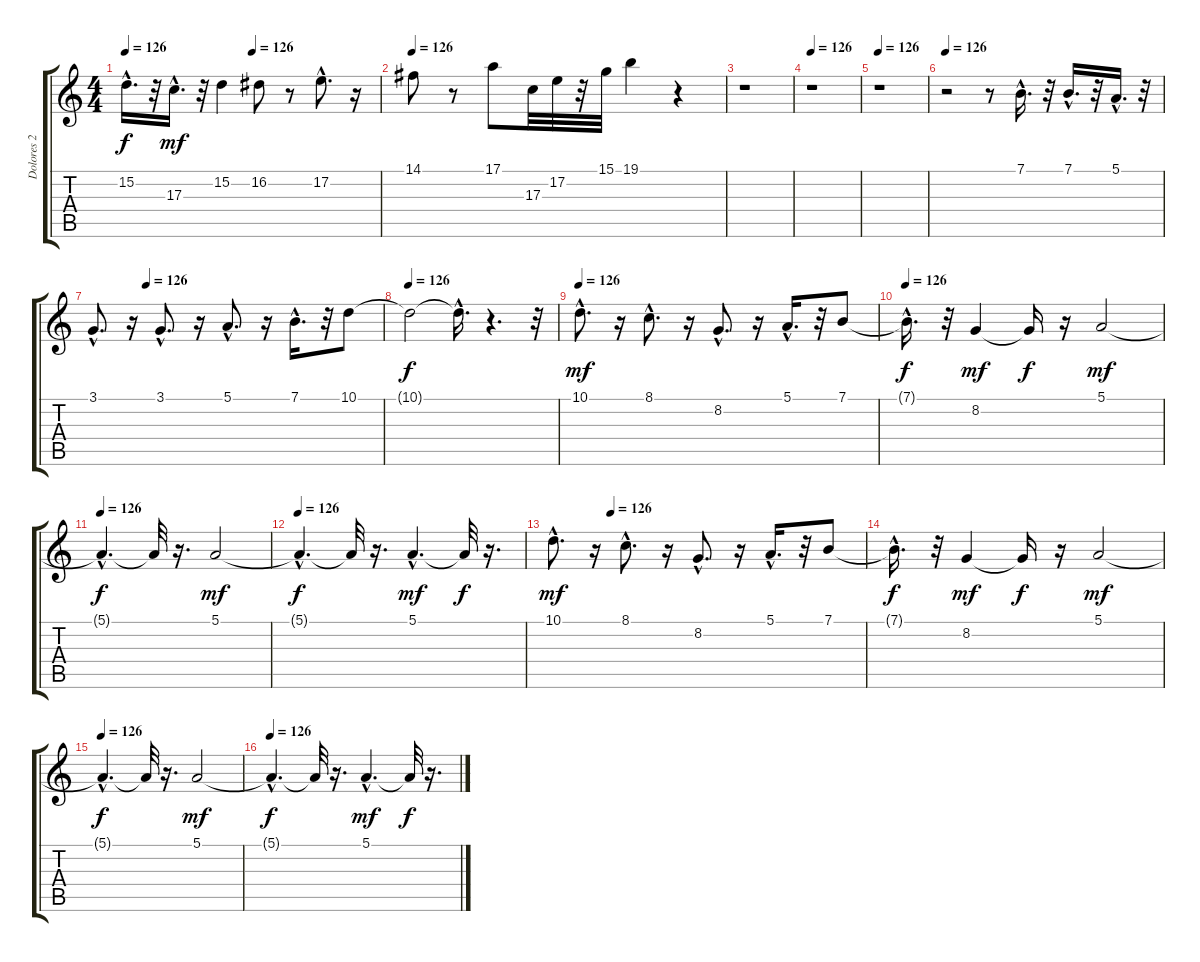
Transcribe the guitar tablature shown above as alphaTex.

\track ("Dolores 2" "Dolores 2") {instrument pad3polysynth}
\staff {score tabs}
\tuning (E4 B3 G3 D3 A2 E2) {hide}
\ts (4 4)
\tempo 126
\tempo (126 0.5)
\clef g2
\ks c
15.2{hac t}.16{d dy f} r.32 17.3{hac}.16{d dy mf} r.32 15.2.4 16.2.8 r.8 17.2{hac}.8{d} r.16 |
\tempo 126
14.1.8 r.8 17.1.8 17.3.32 17.2.32 r.32 15.1.32 19.1.4 r.4 |
r.1 |
\tempo 126
r.1 |
\tempo 126
r.1 |
\tempo 126
r.2 r.8 7.1{hac}.16{d} r.32 7.1{hac}.16{d} r.32 5.1{hac}.16{d} r.32 |
\tempo (126 0.1875)
3.1{hac}.8{d} r.16 3.1{hac}.8{d} r.16 5.1{hac}.8{d} r.16 7.1{hac}.16{d} r.32 10.1.8 |
\tempo 126
10.1{t}.2{dy f} 10.1{hac t}.16{d} r.4{d} r.32 |
\tempo 126
10.1{hac}.8{d dy mf} r.16 8.1{hac}.8{d} r.16 8.2{hac}.8{d} r.16 5.1{hac}.16{d} r.32 7.1.8 |
\tempo 126
7.1{hac t}.16{d dy f} r.32 8.2.4{dy mf} 8.2{t}.16{dy f} r.16 5.1.2{dy mf} |
\tempo 126
5.1{hac t}.4{d dy f} 5.1{t}.32 r.16{d} 5.1.2{dy mf} |
\tempo 126
5.1{hac t}.4{d dy f} 5.1{t}.32 r.16{d} 5.1{hac}.4{d dy mf} 5.1{t}.32{dy f} r.16{d} |
\tempo (126 0.1875)
10.1{hac}.8{d dy mf} r.16 8.1{hac}.8{d} r.16 8.2{hac}.8{d} r.16 5.1{hac}.16{d} r.32 7.1.8 |
7.1{hac t}.16{d dy f} r.32 8.2.4{dy mf} 8.2{t}.16{dy f} r.16 5.1.2{dy mf} |
\tempo 126
5.1{hac t}.4{d dy f} 5.1{t}.32 r.16{d} 5.1.2{dy mf} |
\tempo 126
5.1{hac t}.4{d dy f} 5.1{t}.32 r.16{d} 5.1{hac}.4{d dy mf} 5.1{t}.32{dy f} r.16{d}
